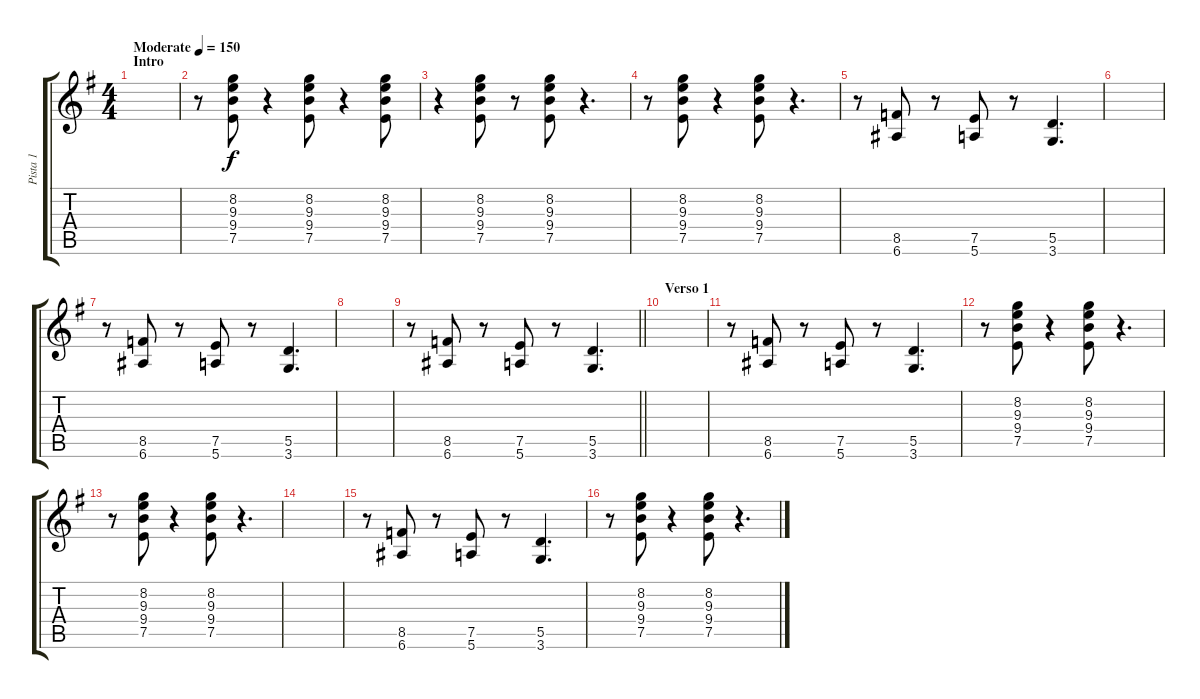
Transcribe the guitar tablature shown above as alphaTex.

\track ("Pista 1" "Pista 1") {instrument electricguitarmuted}
\staff {score tabs}
\tuning (E4 B3 G3 D3 A2 E2) {hide}
\ts (4 4)
\section ("" "Intro")
\tempo (150 "Moderate")
\clef g2
\ks g
|
r.8 (8.2 9.3 9.4 7.5).8 r.4 (8.2 9.3 9.4 7.5).8 r.4 (8.2 9.3 9.4 7.5).8 |
r.4 (8.2 9.3 9.4 7.5).8 r.8 (8.2 9.3 9.4 7.5).8 r.4{d} |
r.8 (8.2 9.3 9.4 7.5).8 r.4 (8.2 9.3 9.4 7.5).8 r.4{d} |
r.8 (8.5 6.6).8 r.8 (7.5 5.6).8 r.8 (5.5 3.6).4{d} |
|
r.8 (8.5 6.6).8 r.8 (7.5 5.6).8 r.8 (5.5 3.6).4{d} |
|
\barLineRight lightlight
r.8 (8.5 6.6).8 r.8 (7.5 5.6).8 r.8 (5.5 3.6).4{d} |
\section ("" "Verso 1")
|
r.8 (8.5 6.6).8 r.8 (7.5 5.6).8 r.8 (5.5 3.6).4{d} |
r.8 (8.2 9.3 9.4 7.5).8 r.4 (8.2 9.3 9.4 7.5).8 r.4{d} |
r.8 (8.2 9.3 9.4 7.5).8 r.4 (8.2 9.3 9.4 7.5).8 r.4{d} |
|
r.8 (8.5 6.6).8 r.8 (7.5 5.6).8 r.8 (5.5 3.6).4{d} |
r.8 (8.2 9.3 9.4 7.5).8 r.4 (8.2 9.3 9.4 7.5).8 r.4{d}
